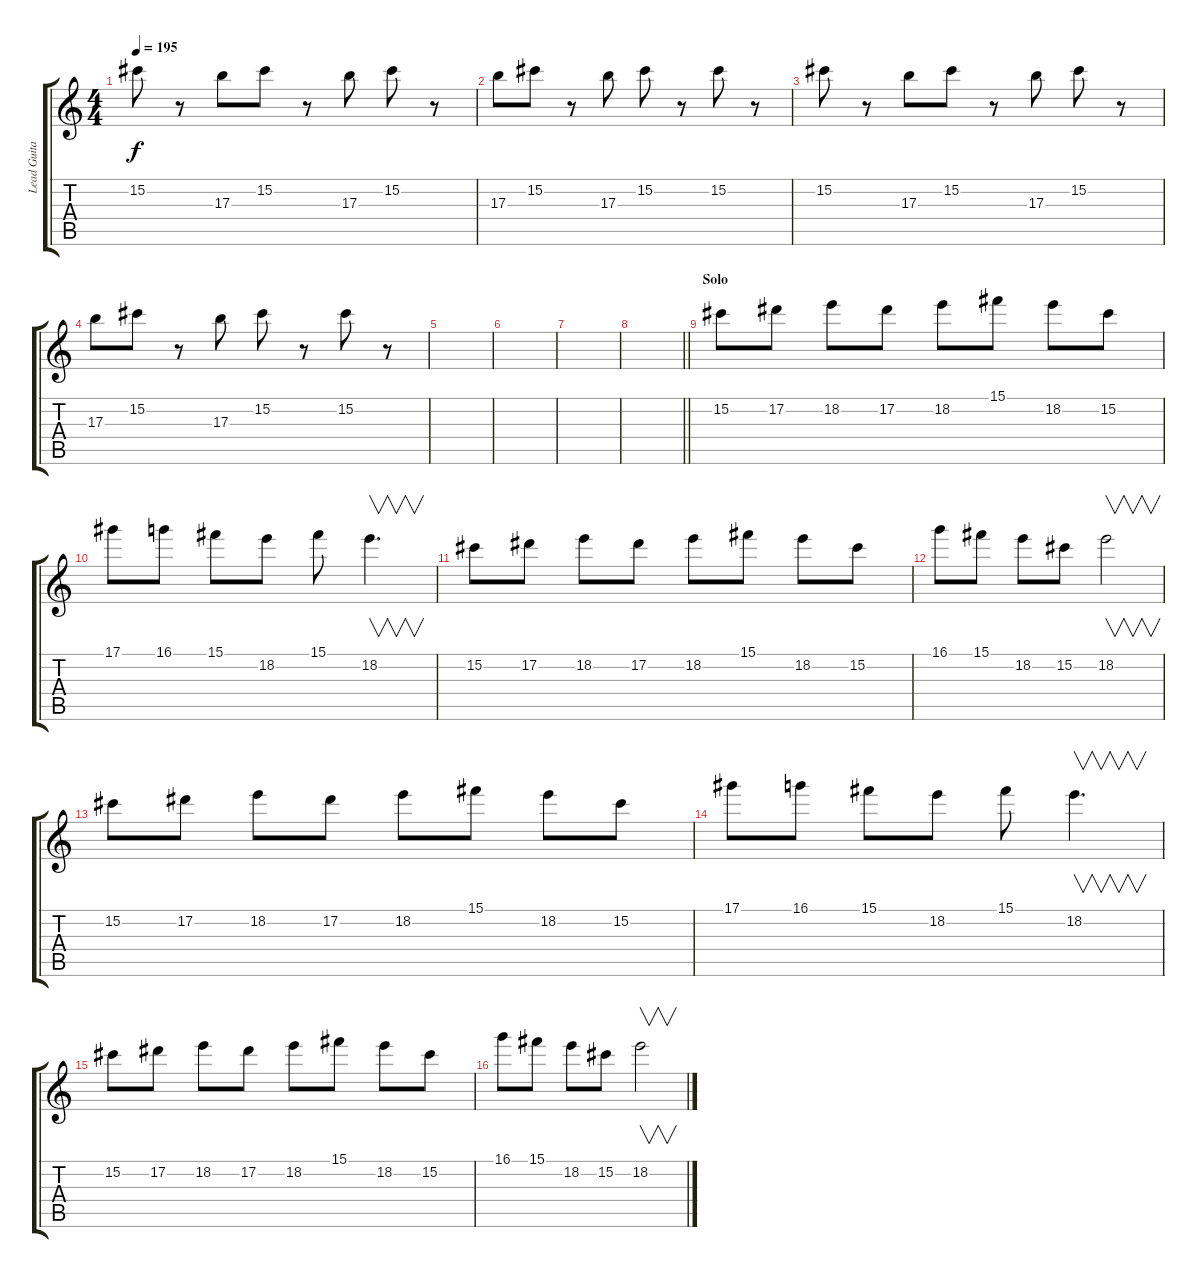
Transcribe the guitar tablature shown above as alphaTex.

\track ("Lead Guitar 2" "Lead Guita") {instrument overdrivenguitar}
\staff {score tabs}
\tuning (Eb4 Bb3 Gb3 Db3 Ab2 Eb2) {hide}
\ts (4 4)
\tempo 195
\clef g2
\ks c
15.2.8{dy f} r.8 17.3.8 15.2.8 r.8 17.3.8 15.2.8 r.8 |
17.3.8 15.2.8 r.8 17.3.8 15.2.8 r.8 15.2.8 r.8 |
15.2.8 r.8 17.3.8 15.2.8 r.8 17.3.8 15.2.8 r.8 |
17.3.8 15.2.8 r.8 17.3.8 15.2.8 r.8 15.2.8 r.8 |
|
|
|
\barLineRight lightlight
|
\section ("" "Solo")
15.2.8{balance 12} 17.2.8 18.2.8 17.2.8 18.2.8 15.1.8 18.2.8 15.2.8 |
17.1.8 16.1.8 15.1.8 18.2.8 15.1.8 18.2.4{v d} |
15.2.8 17.2.8 18.2.8 17.2.8 18.2.8 15.1.8 18.2.8 15.2.8 |
16.1.8 15.1.8 18.2.8 15.2.8 18.2.2{v} |
15.2.8{balance 12} 17.2.8 18.2.8 17.2.8 18.2.8 15.1.8 18.2.8 15.2.8 |
17.1.8 16.1.8 15.1.8 18.2.8 15.1.8 18.2.4{v d} |
15.2.8 17.2.8 18.2.8 17.2.8 18.2.8 15.1.8 18.2.8 15.2.8 |
16.1.8 15.1.8 18.2.8 15.2.8 18.2.2{v}
